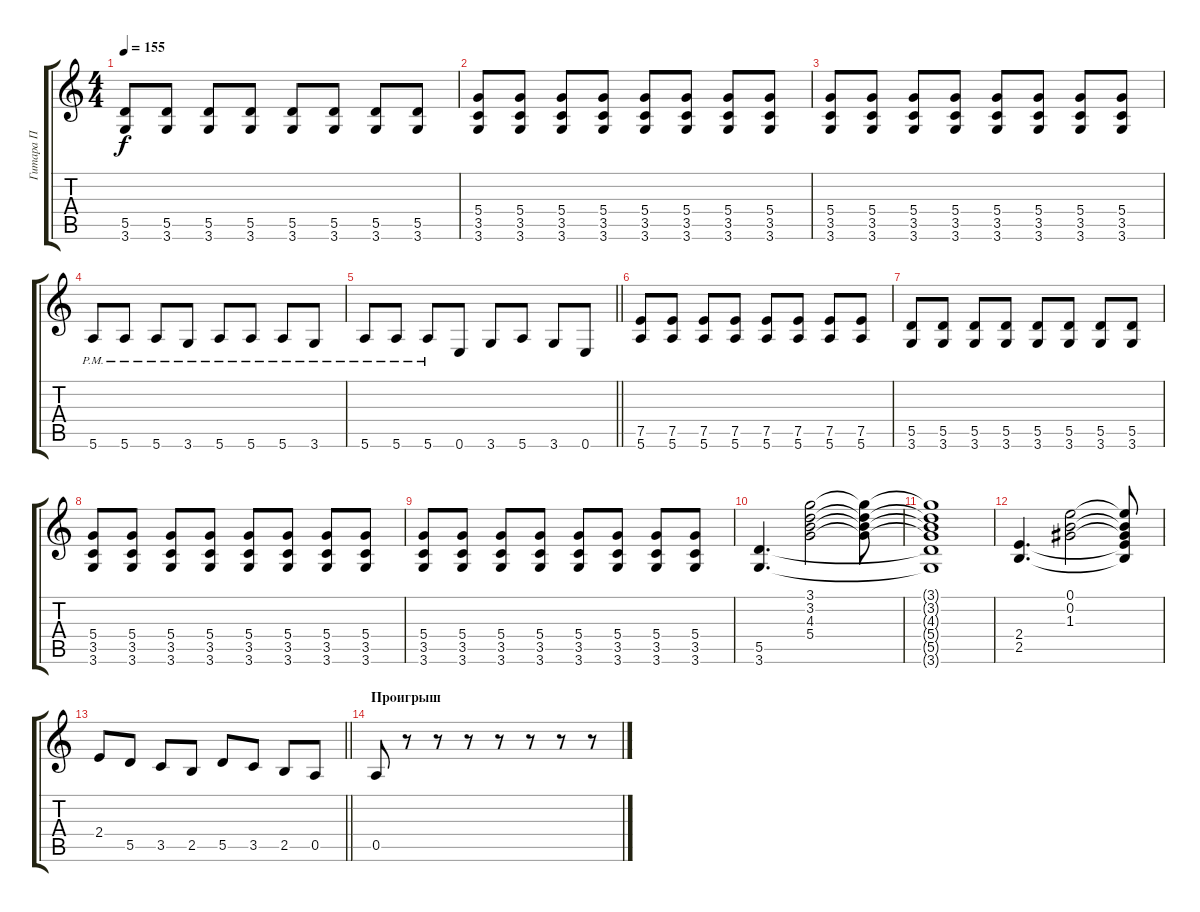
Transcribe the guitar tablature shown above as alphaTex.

\track ("Гитара П" "Гитара П") {instrument distortionguitar}
\staff {score tabs}
\tuning (E4 B3 G3 D3 A2 E2) {hide}
\ts (4 4)
\tempo 155
\clef g2
\ks c
(5.5 3.6).8{dy f} (5.5 3.6).8 (5.5 3.6).8 (5.5 3.6).8 (5.5 3.6).8 (5.5 3.6).8 (5.5 3.6).8 (5.5 3.6).8 |
(5.4 3.5 3.6).8 (5.4 3.5 3.6).8 (5.4 3.5 3.6).8 (5.4 3.5 3.6).8 (5.4 3.5 3.6).8 (5.4 3.5 3.6).8 (5.4 3.5 3.6).8 (5.4 3.5 3.6).8 |
(5.4 3.5 3.6).8 (5.4 3.5 3.6).8 (5.4 3.5 3.6).8 (5.4 3.5 3.6).8 (5.4 3.5 3.6).8 (5.4 3.5 3.6).8 (5.4 3.5 3.6).8 (5.4 3.5 3.6).8 |
5.6{pm}.8 5.6{pm}.8 5.6{pm}.8 3.6{pm}.8 5.6{pm}.8 5.6{pm}.8 5.6{pm}.8 3.6{pm}.8 |
\barLineRight lightlight
5.6{pm}.8 5.6{pm}.8 5.6{pm}.8 0.6.8 3.6.8 5.6.8 3.6.8 0.6.8 |
\section ("" " ")
(7.5 5.6).8 (7.5 5.6).8 (7.5 5.6).8 (7.5 5.6).8 (7.5 5.6).8 (7.5 5.6).8 (7.5 5.6).8 (7.5 5.6).8 |
(5.5 3.6).8 (5.5 3.6).8 (5.5 3.6).8 (5.5 3.6).8 (5.5 3.6).8 (5.5 3.6).8 (5.5 3.6).8 (5.5 3.6).8 |
(5.4 3.5 3.6).8 (5.4 3.5 3.6).8 (5.4 3.5 3.6).8 (5.4 3.5 3.6).8 (5.4 3.5 3.6).8 (5.4 3.5 3.6).8 (5.4 3.5 3.6).8 (5.4 3.5 3.6).8 |
(5.4 3.5 3.6).8 (5.4 3.5 3.6).8 (5.4 3.5 3.6).8 (5.4 3.5 3.6).8 (5.4 3.5 3.6).8 (5.4 3.5 3.6).8 (5.4 3.5 3.6).8 (5.4 3.5 3.6).8 |
(5.5 3.6).4{d} (3.1 3.2 4.3 5.4).2 (3.1{t} 3.2{t} 4.3{t} 5.4{t}).8 |
(3.1{t} 3.2{t} 4.3{t} 5.4{t} 5.5{t} 3.6{t}).1 |
(2.4 2.5).4{d} (0.1 0.2 1.3).2 (0.1{t} 0.2{t} 1.3{t} 2.4{t} 2.5{t}).8 |
\barLineRight lightlight
2.4.8 5.5.8 3.5.8 2.5.8 5.5.8 3.5.8 2.5.8 0.5.8 |
\section ("" "Проигрыш")
0.5.8 r.8 r.8 r.8 r.8 r.8 r.8 r.8
